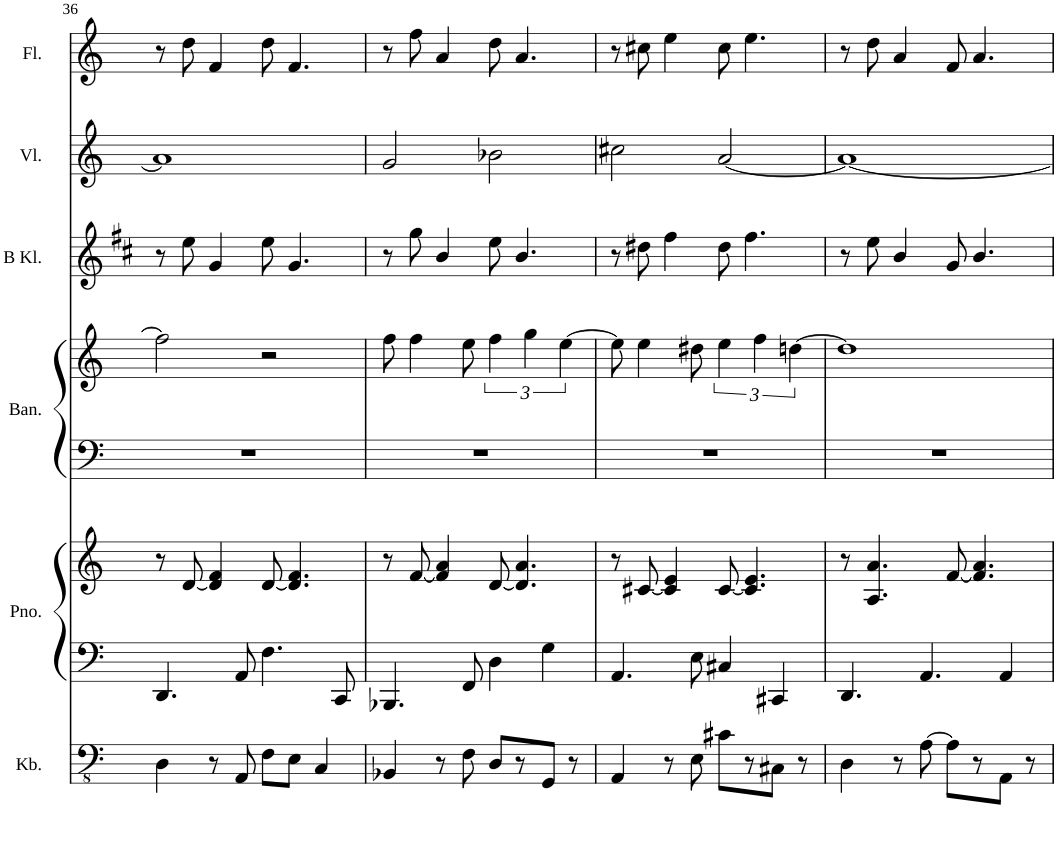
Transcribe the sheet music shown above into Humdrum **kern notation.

**kern	**kern	**kern	**kern	**kern	**kern	**kern	**kern
*part6	*part5	*part5	*part4	*part4	*part3	*part2	*part1
*staff8	*staff7	*staff6	*staff5	*staff4	*staff3	*staff2	*staff1
*I"Kontrabass	*I"Piano	*	*I"Bandoneon	*	*I"B Klarinette	*I"Violine	*I"Flöte
*I'Kb.	*I'Pno.	*	*I'Ban.	*	*I'B Kl.	*I'Vl.	*I'Fl.
!!LO:PB:g=z
*clefFv4	*clefF4	*clefG2	*clefF4	*clefG2	*clefG2	*clefG2	*clefG2
*Trd7c12	*	*	*	*	*Trd1c2	*	*
*k[]	*k[]	*k[]	*k[]	*k[]	*k[f#c#]	*k[]	*k[]
*M4/4	*M4/4	*M4/4	*M4/4	*M4/4	*M4/4	*M4/4	*M4/4
*met(c)	*met(c)	*met(c)	*met(c)	*met(c)	*met(c)	*met(c)	*met(c)
=36	=36	=36	=36	=36	=36	=36	=36
4DD\	4.DD/	8r	1r	2ff\]	8r	1a]	8r
.	.	[8d/	.	.	8ee\	.	8dd\
8r	.	4d/] 4f/	.	.	4g/	.	4f/
8AAA/	8AA/	.	.	.	.	.	.
8FF\L	4.F\	[8d/	.	2r	8ee\	.	8dd\
8EE\J	.	4.d/] 4.f/	.	.	4.g/	.	4.f/
4CC/	.	.	.	.	.	.	.
.	8CC/	.	.	.	.	.	.
=37	=37	=37	=37	=37	=37	=37	=37
4BBB-X/	4.BBB-X/	8r	1r	8ff\	8r	2g/	8r
.	.	[8f/	.	4ff\	8gg\	.	8ff\
8r	.	4f/] 4a/	.	.	4b/	.	4a/
8FF\	8FF/	.	.	8ee\	.	.	.
8DD/L	4D\	[8d/	.	6ff\	8ee\	2b-X\	8dd\
8r	.	4.d/] 4.a/	.	.	4.b/	.	4.a/
.	.	.	.	6gg\	.	.	.
8GGG/J	4G\	.	.	.	.	.	.
.	.	.	.	[6ee\	.	.	.
8r	.	.	.	.	.	.	.
=38	=38	=38	=38	=38	=38	=38	=38
4AAA/	4.AA/	8r	1r	8ee\]	8r	2cc#X\	8r
.	.	[8c#X/	.	4ee\	8dd#X\	.	8cc#X\
8r	.	4c#/] 4e/	.	.	4ff#\	.	4ee\
8EE\	8E\	.	.	8dd#X\	.	.	.
8C#X\L	4C#X/	[8c#/	.	6ee\	8dd#\	[2a/	8cc#\
8r	.	4.c#/] 4.e/	.	.	4.ff#\	.	4.ee\
.	.	.	.	6ff\	.	.	.
8CC#X\J	4CC#X/	.	.	.	.	.	.
.	.	.	.	[6ddn\	.	.	.
8r	.	.	.	.	.	.	.
=39	=39	=39	=39	=39	=39	=39	=39
4DD\	4.DD/	8r	1r	1dd]	8r	1a_	8r
.	.	4.A/ 4.a/	.	.	8ee\	.	8dd\
8r	.	.	.	.	4b/	.	4a/
[8AA\	4.AA/	.	.	.	.	.	.
8AA\L]	.	[8f/	.	.	8g/	.	8f/
8r	.	4.f/] 4.a/	.	.	4.b/	.	4.a/
8AAA\J	4AA/	.	.	.	.	.	.
8r	.	.	.	.	.	.	.
=	=	=	=	=	=	=	=
*-	*-	*-	*-	*-	*-	*-	*-
